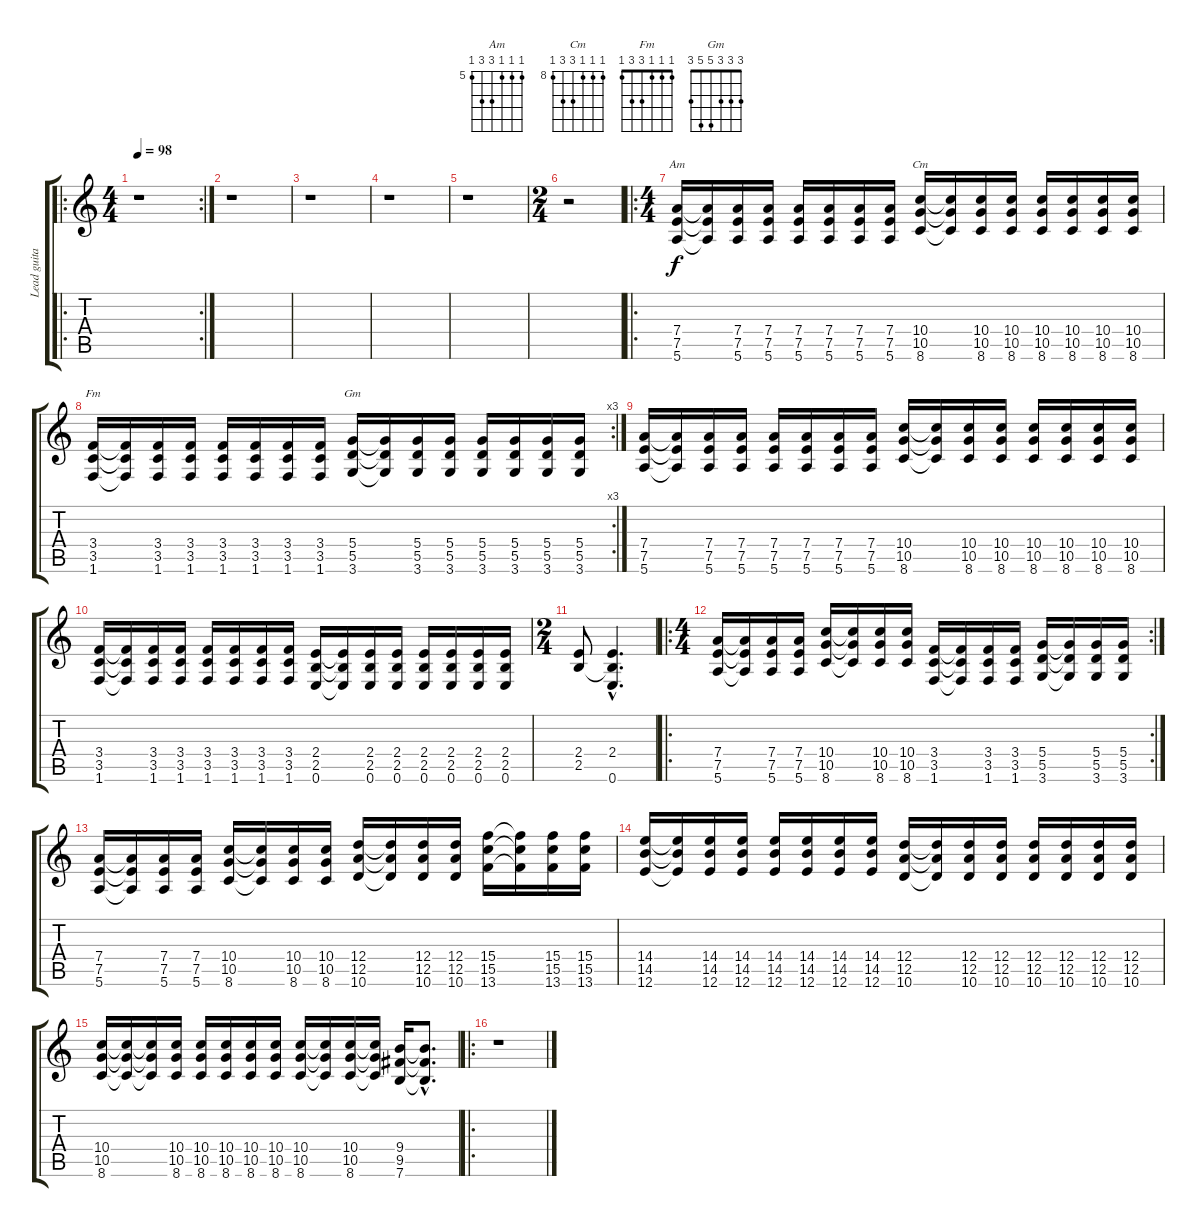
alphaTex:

\track ("Lead guitar" "Lead guita") {instrument overdrivenguitar}
\staff {score tabs}
\tuning (E4 B3 G3 D3 A2 E2) {hide}
\chord ("Am" 5 5 5 7 7 5) {firstfret 5}
\chord ("Cm" 8 8 8 10 10 8) {firstfret 8}
\chord ("Fm" 1 1 1 3 3 1)
\chord ("Gm" 3 3 3 5 5 3)
\ro
\rc 2
\ts (4 4)
\tempo 98
\clef g2
\ks c
r.1{dy f instrument overdrivenguitar} |
r.1 |
r.1 |
r.1 |
r.1 |
\ts (2 4)
r.2 |
\ro
\ts (4 4)
(7.4 7.5 5.6).16{ch "Am"} (7.4{t} 7.5{t} 5.6{t}).16 (7.4 7.5 5.6).16 (7.4 7.5 5.6).16 (7.4 7.5 5.6).16 (7.4 7.5 5.6).16 (7.4 7.5 5.6).16 (7.4 7.5 5.6).16 (10.4 10.5 8.6).16{ch "Cm"} (10.4{t} 10.5{t} 8.6{t}).16 (10.4 10.5 8.6).16 (10.4 10.5 8.6).16 (10.4 10.5 8.6).16 (10.4 10.5 8.6).16 (10.4 10.5 8.6).16 (10.4 10.5 8.6).16 |
\rc 3
(3.4 3.5 1.6).16{ch "Fm"} (3.4{t} 3.5{t} 1.6{t}).16 (3.4 3.5 1.6).16 (3.4 3.5 1.6).16 (3.4 3.5 1.6).16 (3.4 3.5 1.6).16 (3.4 3.5 1.6).16 (3.4 3.5 1.6).16 (5.4 5.5 3.6).16{ch "Gm"} (5.4{t} 5.5{t} 3.6{t}).16 (5.4 5.5 3.6).16 (5.4 5.5 3.6).16 (5.4 5.5 3.6).16 (5.4 5.5 3.6).16 (5.4 5.5 3.6).16 (5.4 5.5 3.6).16 |
(7.4 7.5 5.6).16 (7.4{t} 7.5{t} 5.6{t}).16 (7.4 7.5 5.6).16 (7.4 7.5 5.6).16 (7.4 7.5 5.6).16 (7.4 7.5 5.6).16 (7.4 7.5 5.6).16 (7.4 7.5 5.6).16 (10.4 10.5 8.6).16 (10.4{t} 10.5{t} 8.6{t}).16 (10.4 10.5 8.6).16 (10.4 10.5 8.6).16 (10.4 10.5 8.6).16 (10.4 10.5 8.6).16 (10.4 10.5 8.6).16 (10.4 10.5 8.6).16 |
(3.4 3.5 1.6).16 (3.4{t} 3.5{t} 1.6{t}).16 (3.4 3.5 1.6).16 (3.4 3.5 1.6).16 (3.4 3.5 1.6).16 (3.4 3.5 1.6).16 (3.4 3.5 1.6).16 (3.4 3.5 1.6).16 (2.4 2.5 0.6).16 (2.4{t} 2.5{t} 0.6{t}).16 (2.4 2.5 0.6).16 (2.4 2.5 0.6).16 (2.4 2.5 0.6).16 (2.4 2.5 0.6).16 (2.4 2.5 0.6).16 (2.4 2.5 0.6).16 |
\ts (2 4)
(2.4 2.5).8 (2.4{hac} 2.5{hac t} 0.6{hac}).4{d} |
\ro
\rc 2
\ts (4 4)
(7.4 7.5 5.6).16 (7.4{t} 7.5{t} 5.6{t}).16 (7.4 7.5 5.6).16 (7.4 7.5 5.6).16 (10.4 10.5 8.6).16 (10.4{t} 10.5{t} 8.6{t}).16 (10.4 10.5 8.6).16 (10.4 10.5 8.6).16 (3.4 3.5 1.6).16 (3.4{t} 3.5{t} 1.6{t}).16 (3.4 3.5 1.6).16 (3.4 3.5 1.6).16 (5.4 5.5 3.6).16 (5.4{t} 5.5{t} 3.6{t}).16 (5.4 5.5 3.6).16 (5.4 5.5 3.6).16 |
(7.4 7.5 5.6).16 (7.4{t} 7.5{t} 5.6{t}).16 (7.4 7.5 5.6).16 (7.4 7.5 5.6).16 (10.4 10.5 8.6).16 (10.4{t} 10.5{t} 8.6{t}).16 (10.4 10.5 8.6).16 (10.4 10.5 8.6).16 (12.4 12.5 10.6).16 (12.4{t} 12.5{t} 10.6{t}).16 (12.4 12.5 10.6).16 (12.4 12.5 10.6).16 (15.4 15.5 13.6).16 (15.4{t} 15.5{t} 13.6{t}).16 (15.4 15.5 13.6).16 (15.4 15.5 13.6).16 |
(14.4 14.5 12.6).16 (14.4{t} 14.5{t} 12.6{t}).16 (14.4 14.5 12.6).16 (14.4 14.5 12.6).16 (14.4 14.5 12.6).16 (14.4 14.5 12.6).16 (14.4 14.5 12.6).16 (14.4 14.5 12.6).16 (12.4 12.5 10.6).16 (12.4{t} 12.5{t} 10.6{t}).16 (12.4 12.5 10.6).16 (12.4 12.5 10.6).16 (12.4 12.5 10.6).16 (12.4 12.5 10.6).16 (12.4 12.5 10.6).16 (12.4 12.5 10.6).16 |
(10.4 10.5 8.6).16 (10.4{t} 10.5{t} 8.6{t}).16 (10.4{t} 10.5{t} 8.6{t}).16 (10.4 10.5 8.6).16 (10.4 10.5 8.6).16 (10.4 10.5 8.6).16 (10.4 10.5 8.6).16 (10.4 10.5 8.6).16 (10.4 10.5 8.6).16 (10.4{t} 10.5{t} 8.6{t}).16 (10.4 10.5 8.6).16 (10.4{t} 10.5{t} 8.6{t}).16 (9.4 9.5 7.6).16 (9.4{hac t} 9.5{hac t} 7.6{hac t}).8{d} |
\ro
r.1
